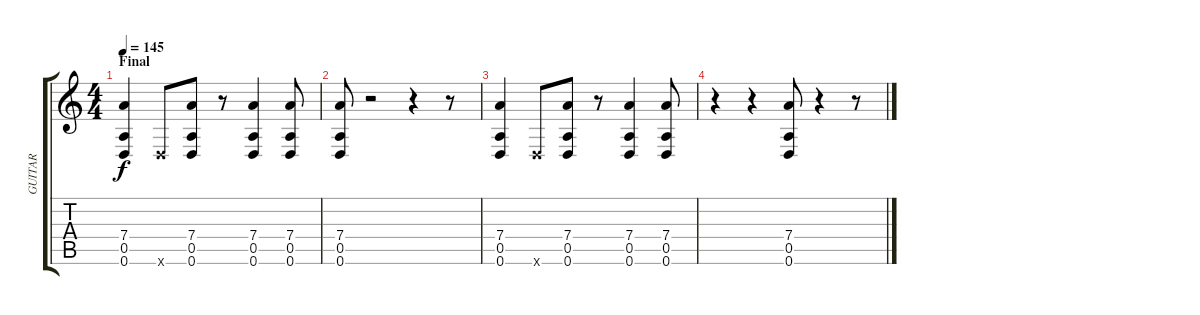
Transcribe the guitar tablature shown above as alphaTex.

\track ("GUITAR" "GUITAR") {instrument distortionguitar}
\staff {score tabs}
\tuning (E4 B3 G3 D3 A2 D2) {hide}
\ts (4 4)
\section ("" "Final")
\tempo 145
\clef g2
\ks c
(7.4 0.5 0.6).4{dy f} 0.6{x}.8 (7.4 0.5 0.6).8 r.8 (7.4 0.5 0.6).4 (7.4 0.5 0.6).8 |
(7.4 0.5 0.6).8 r.2 r.4 r.8 |
(7.4 0.5 0.6).4 0.6{x}.8 (7.4 0.5 0.6).8 r.8 (7.4 0.5 0.6).4 (7.4 0.5 0.6).8 |
r.4 r.4 (7.4 0.5 0.6).8 r.4 r.8
